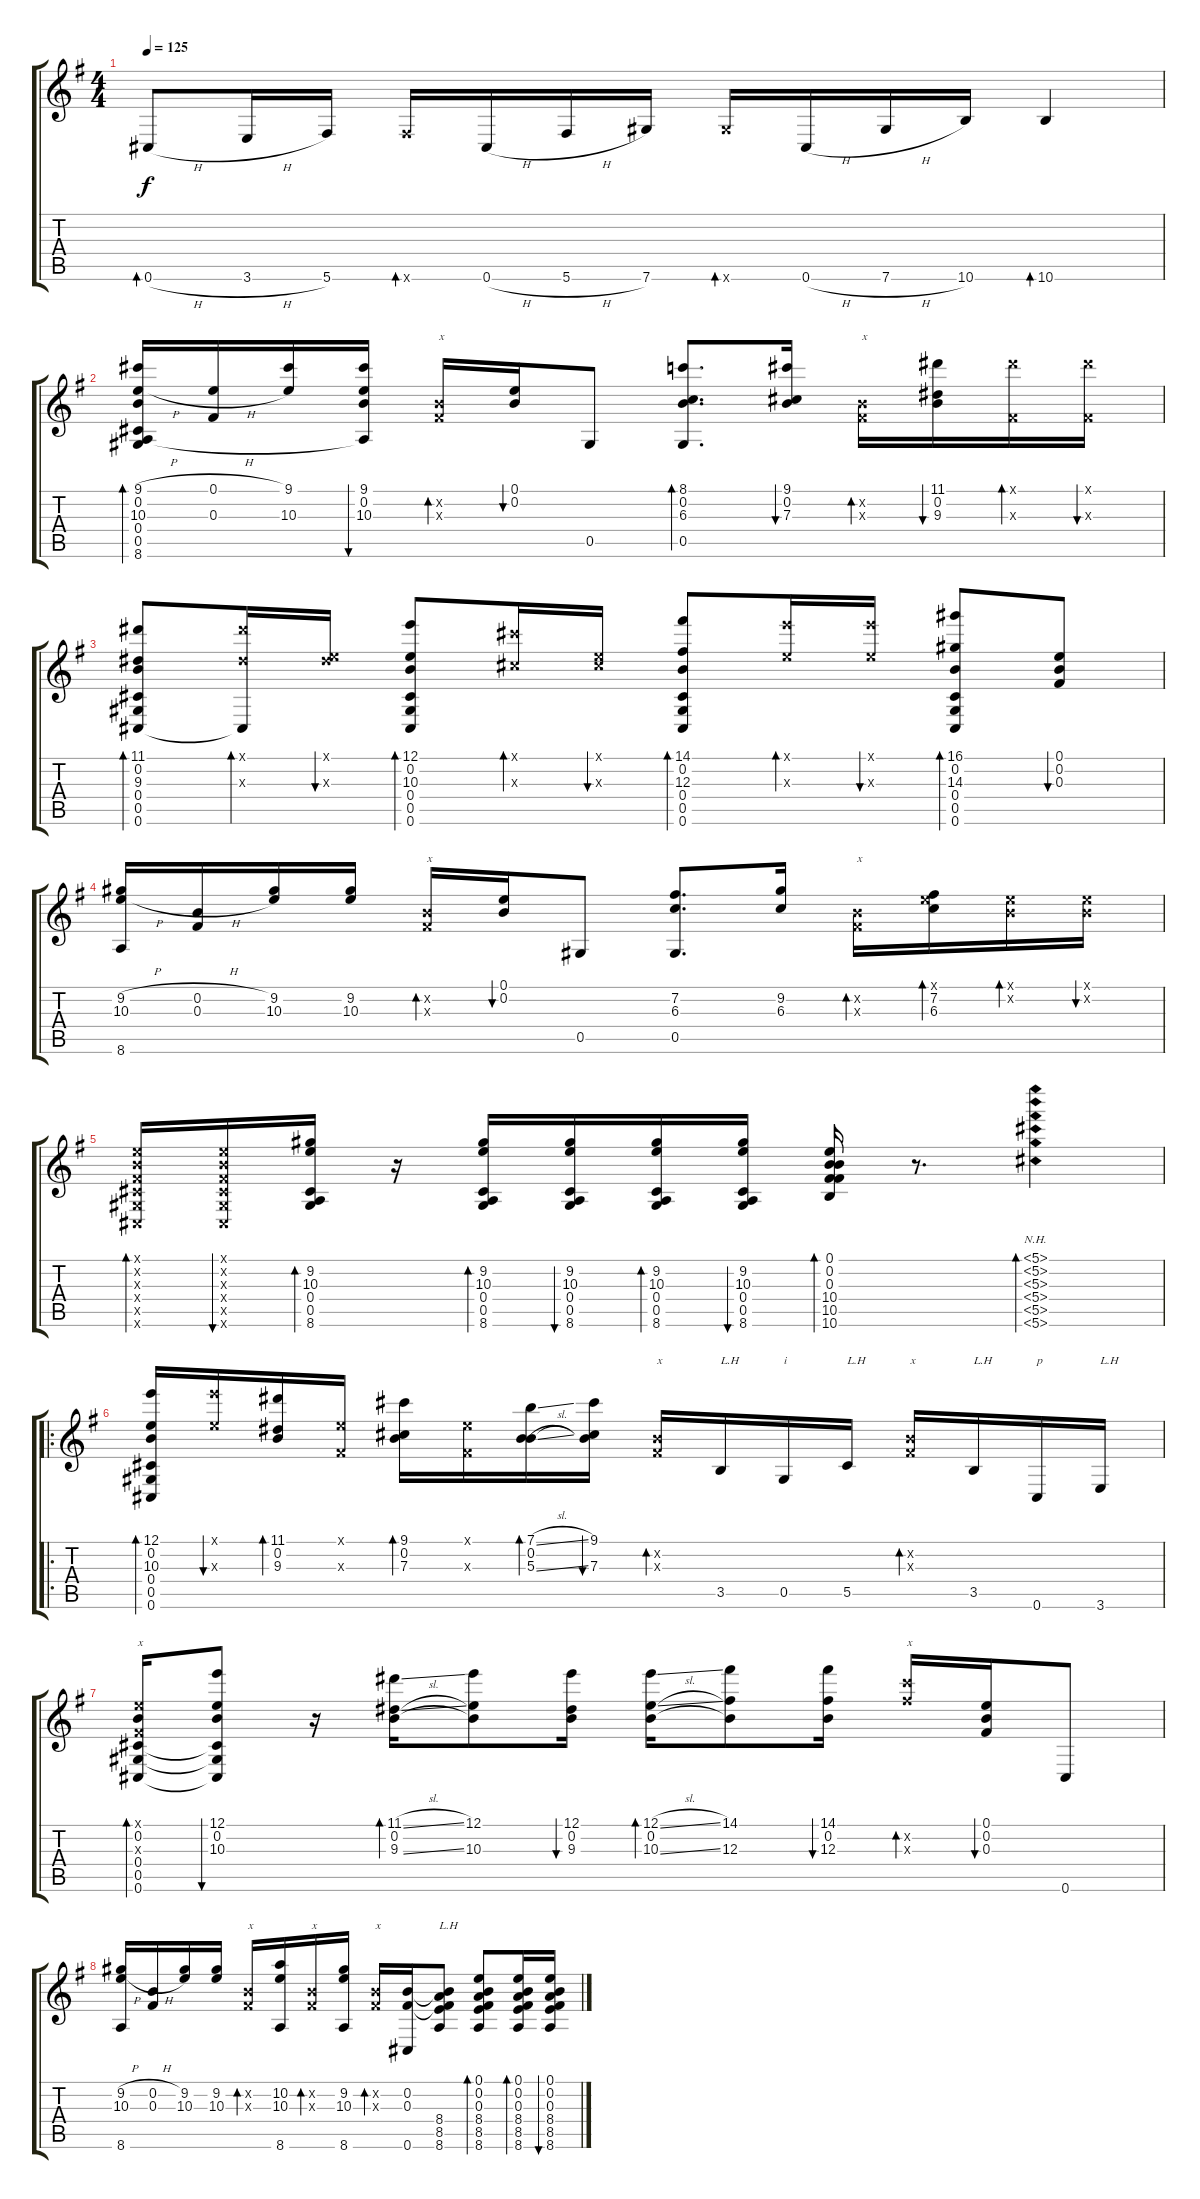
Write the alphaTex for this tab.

\track "" {instrument acousticguitarsteel}
\staff {score tabs}
\tuning (E4 B3 Gb3 Db3 Ab2 Db2) {hide}
\ts (4 4)
\tempo 125
\clef g2
\ks g
0.6{h}.8{bd 30 txt "" dy f} 3.6{h}.16 5.6.16 5.6{x}.16{bd 30 txt ""} 0.6{h}.16 5.6{h}.16 7.6.16 7.6{x}.16{bd 30 txt ""} 0.6{h}.16 7.6{h}.16 10.6.16 10.6.4{bd 30 txt ""} |
(9.1{h} 0.2 10.3{h} 0.4 0.5 8.6).16{bd 60} (0.1{h} 0.3{h}).16 (9.1 10.3).16 (9.1 0.2 10.3 8.6{t}).16{bu 30} (0.2{x} 0.3{x}).16{bd 30 txt "x"} (0.1 0.2).16{bu 30} 0.5.8 (8.1 0.2 6.3 0.5).8{d bd 30} (9.1 0.2 7.3).16{bu 30} (0.2{x} 0.3{x}).16{bd 30 txt "x"} (11.1 0.2 9.3).16{bu 30} (11.1{x} 0.3{x}).16{bd 30} (11.1{x} 0.3{x}).16{bu 30} |
(11.1 0.2 9.3 0.4 0.5 0.6).8{bd 60} (11.1{x} 9.3{x} 0.6{t}).16{bd 30} (0.1{x} 9.3{x}).16{bu 30} (12.1 0.2 10.3 0.4 0.5 0.6).8{bd 60} (9.1{x} 7.3{x}).16{bd 30} (0.1{x} 7.3{x}).16{bu 30} (14.1 0.2 12.3 0.4 0.5 0.6).8{bd 30} (12.1{x} 10.3{x}).16{bd 30} (12.1{x} 10.3{x}).16{bu 30} (16.1 0.2 14.3 0.4 0.5 0.6).8{bd 30} (0.1 0.2 0.3).8{bu 30} |
(9.2{h} 10.3{h} 8.6).16 (0.2{h} 0.3{h}).16 (9.2 10.3).16 (9.2 10.3).16 (0.2{x} 0.3{x}).16{bd 30 txt "x"} (0.1 0.2).16{bu 30} 0.5.8 (7.2 6.3 0.5).8{d} (9.2 6.3).16 (0.2{x} 0.3{x}).16{bd 30 txt "x"} (0.1{x} 7.2 6.3).16{bd 30} (0.1{x} 0.2{x}).16{bd 30} (0.1{x} 0.2{x}).16{bu 30} |
(0.1{x} 0.2{x} 0.3{x} 0.4{x} 0.5{x} 0.6{x}).16{bd 30} (0.1{x} 0.2{x} 0.3{x} 0.4{x} 0.5{x} 0.6{x}).16{bu 30} (9.2 10.3 0.4 0.5 8.6).16{bd 60} r.16 (9.2 10.3 0.4 0.5 8.6).16{bd 30} (9.2 10.3 0.4 0.5 8.6).16{bu 30} (9.2 10.3 0.4 0.5 8.6).16{bd 30} (9.2 10.3 0.4 0.5 8.6).16{bu 30} (0.1 0.2 0.3 10.4 10.5 10.6).16{bd 60} r.8{d} (5.1{nh} 5.2{nh} 5.3{nh} 5.4{nh} 5.5{nh} 5.6{nh}).4{bd 60} |
\ro
(12.1 0.2 10.3 0.4 0.5 0.6).16{bd 30} (12.1{x} 10.3{x}).16{bu 30} (11.1 0.2 9.3).16{bd 30} (0.1{x} 0.3{x}).16 (9.1 0.2 7.3).16{bd 30} (0.1{x} 0.3{x}).16 (7.1{sl} 0.2 5.3{sl}).16{bd 30} (9.1 0.2{t} 7.3).16{bu 30} (0.2{x} 0.3{x}).16{bd 30 txt "x"} 3.5.16{txt "L.H"} 0.5.16{txt "i"} 5.5.16{txt "L.H"} (0.2{x} 0.3{x}).16{bd 30 txt "x"} 3.5.16{txt "L.H"} 0.6.16{txt "p"} 3.6.16{txt "L.H"} |
(0.1{x} 0.2 0.3{x} 0.4 0.5 0.6).16{bd 30 txt "x"} (12.1 0.2 10.3 0.4{t} 0.5{t} 0.6{t}).8{bu 30} r.16 (11.1{sl} 0.2 9.3{sl}).16{bd 30} (12.1 0.2{t} 10.3).8 (12.1 0.2 9.3).16{bu 30} (12.1{sl} 0.2 10.3{sl}).16{bd 30} (14.1 0.2{t} 12.3).8 (14.1 0.2 12.3).16{bu 30} (13.2{x} 12.3{x}).16{bd 30 txt "x"} (0.1 0.2 0.3).16{bu 30} 0.6.8 |
(9.2{h} 10.3{h} 8.6).16 (0.2{h} 0.3{h}).16 (9.2 10.3).16 (9.2 10.3).16 (0.2{x} 0.3{x}).16{bd 30 txt "x"} (10.2 10.3 8.6).16 (0.2{x} 0.3{x}).16{bd 30 txt "x"} (9.2 10.3 8.6).16 (0.2{x} 0.3{x}).16{bd 30 txt "x"} (0.2 0.3 0.6).16 (0.2{t} 0.3{t} 8.4 8.5 8.6).8{txt "L.H"} (0.1 0.2 0.3 8.4 8.5 8.6).8{bd 30} (0.1 0.2 0.3 8.4 8.5 8.6).16{bd 30} (0.1 0.2 0.3 8.4 8.5 8.6).16{bu 30}
